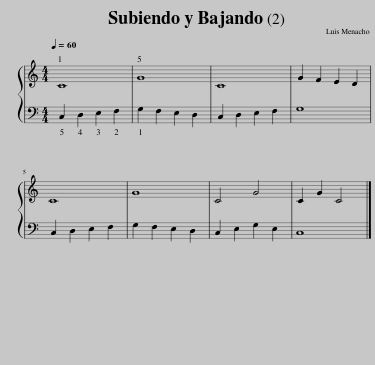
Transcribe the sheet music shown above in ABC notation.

X:1
%%score { 1 | 2 }
L:1/8
Q:1/4=60
M:4/4
I:linebreak $
K:C
V:1 treble
V:2 bass
V:1
 C8 | G8 | C8 | G2 F2 E2 D2 |$ C8 | %5
 G8 | C4 G4 | C2 G2 C4 |] %8
V:2
 C,2 D,2 E,2 F,2 | G,2 F,2 E,2 D,2 | C,2 D,2 E,2 F,2 | G,8 |$ C,2 D,2 E,2 F,2 | %5
 G,2 F,2 E,2 D,2 | C,2 E,2 G,2 E,2 | C,8 |] %8
